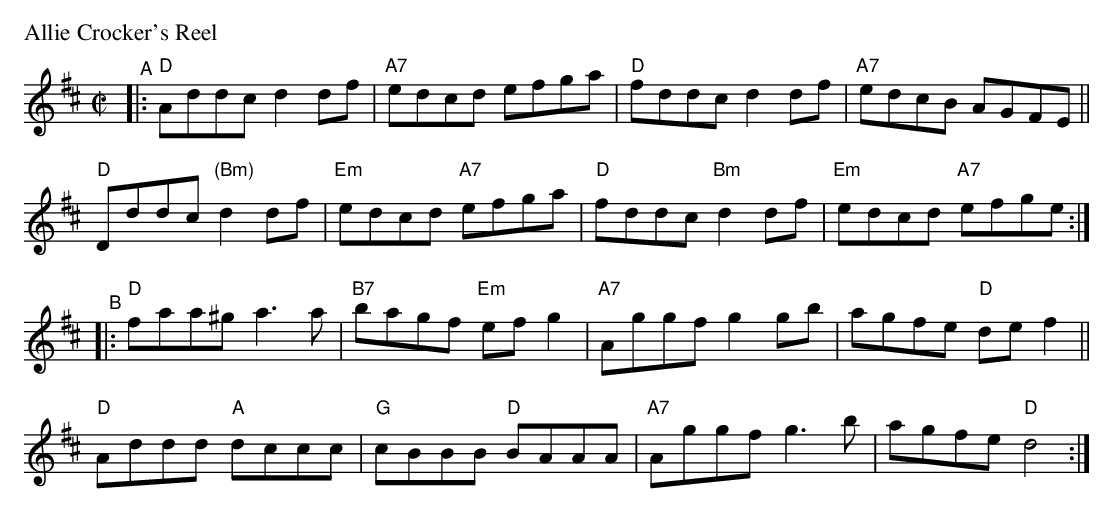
X:1
P: Allie Crocker's Reel
M: C|
L: 1/8
K: D
"^A"|:\
"D"Addc       d2df | "A7"edcd     efga | "D"fddc     d2df | "A7"edcB     AGFE ||
"D"Dddc "(Bm)"d2df | "Em"edcd "A7"efga | "D"fddc "Bm"d2df | "Em"edcd "A7"efge :|
"^B"|:\
"D"faa^g   a3a  | "B7"bagf "Em"efg2 | "A7"Aggf g2gb | agfe "D"def2 ||
"D"Addd "A"dccc |  "G"cBBB  "D"BAAA | "A7"Aggf g3b  | agfe "D"d4 :|
